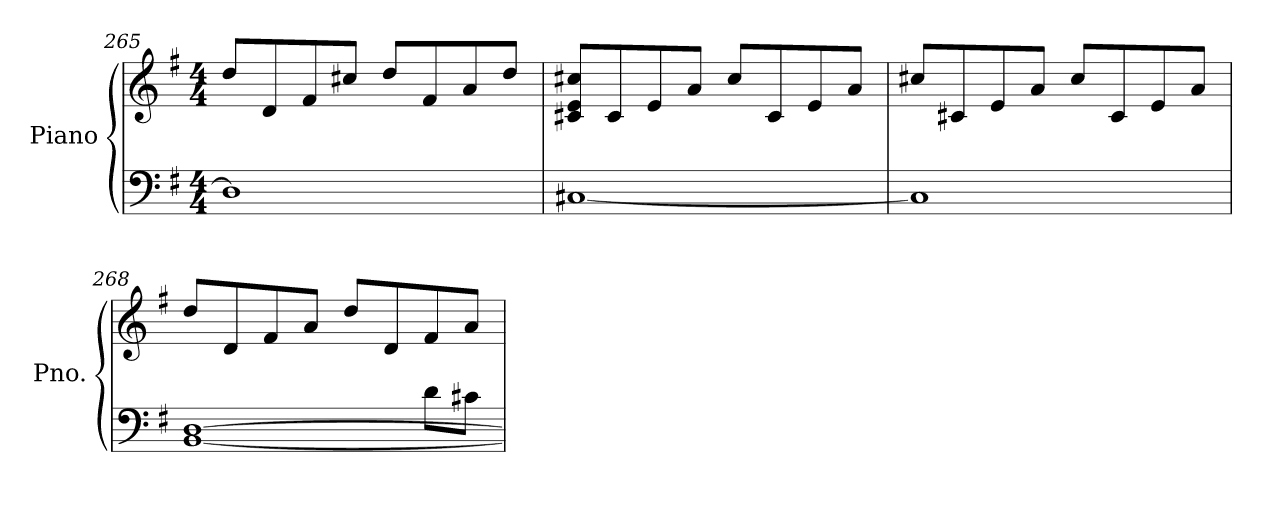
**kern	**kern
*part1	*part1
*staff2	*staff1
*I"Piano	*
*I'Pno.	*
*clefF4	*clefG2
*k[f#]	*k[f#]
*M4/4	*M4/4
=265	=265
1D]	8dd/L
.	8d/
.	8f#/
.	8cc#X/J
.	8dd/L
.	8f#/
.	8a/
.	8dd/J
!!LO:PB:g=z
=266	=266
[1C#X	8c#X/ 8e/ 8cc#X/L
.	8c#/
.	8e/
.	8a/J
.	8cc#/L
.	8c#/
.	8e/
.	8a/J
=267	=267
1C#]	8cc#X/L
.	8c#X/
.	8e/
.	8a/J
.	8cc#/L
.	8c#/
.	8e/
.	8a/J
=268	=268
*^	*
[1BB [1D	2.ryy	8dd/L
.	.	8d/
.	.	8f#/
.	.	8a/J
.	.	8dd/L
.	.	8d/
.	8d\L	8f#/
.	8c#X\J	8a/J
*v	*v	*
=	=
*-	*-
